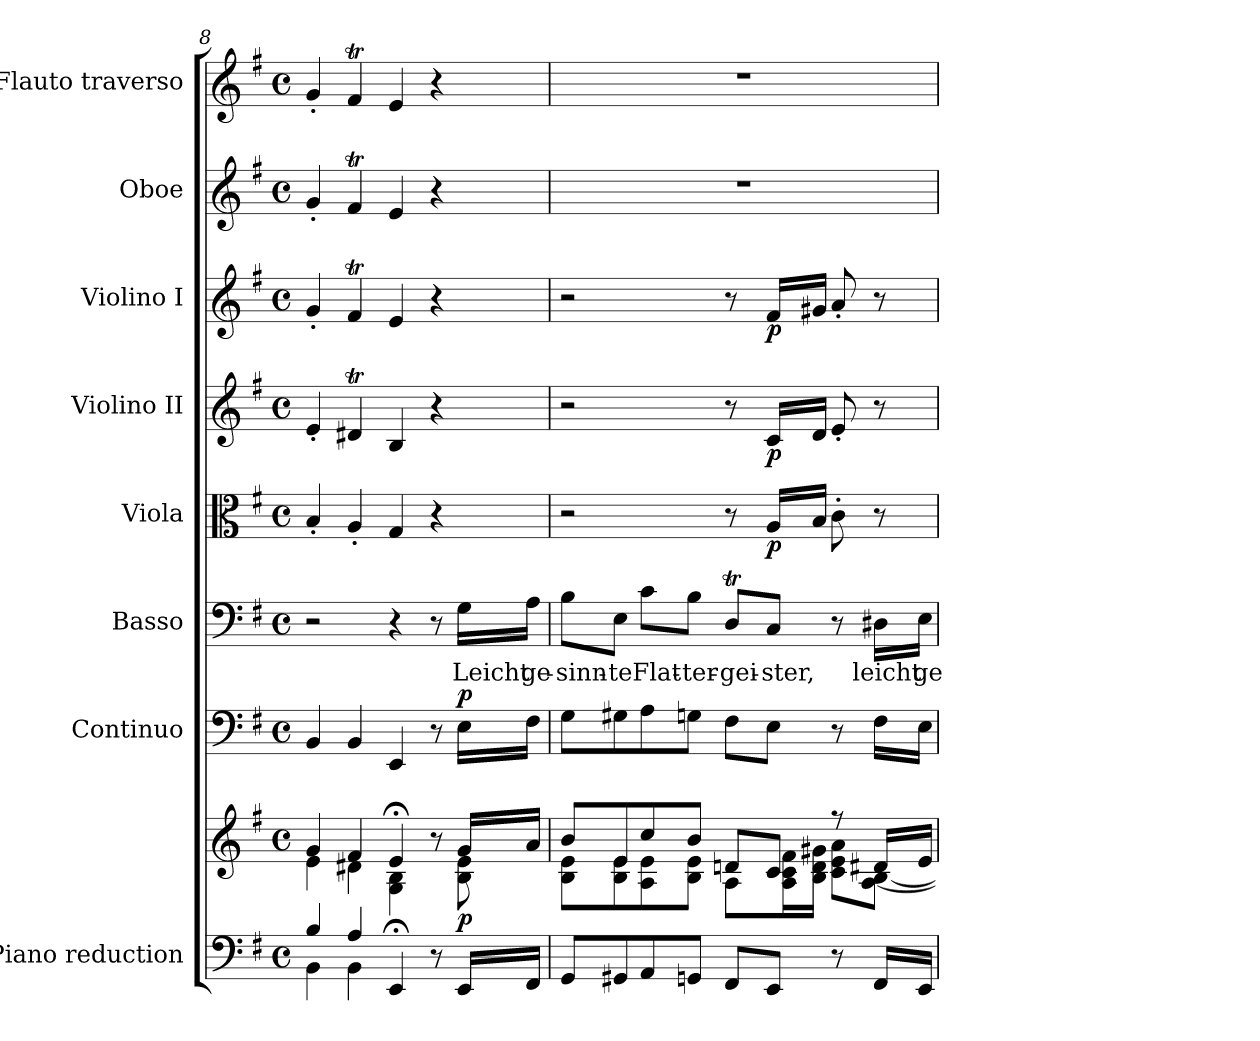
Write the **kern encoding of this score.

**kern	**kern	**dynam	**kern	**dynam	**kern	**text	**kern	**dynam	**kern	**dynam	**kern	**dynam	**kern	**kern
*part8	*part8	*part8	*part7	*part7	*part6	*part6	*part5	*part5	*part4	*part4	*part3	*part3	*part2	*part1
*staff9	*staff8	*staff8/9	*staff7	*staff7	*staff6	*staff6	*staff5	*staff5	*staff4	*staff4	*staff3	*staff3	*staff2	*staff1
*I"Piano reduction	*	*	*I"Continuo	*	*I"Basso	*	*I"Viola	*	*I"Violino II	*	*I"Violino I	*	*I"Oboe	*I"Flauto traverso
*I'Pno	*	*	*	*	*	*	*I'Vla	*	*I'Vln	*	*I'Vln	*	*I'Ob	*I'Fl
!!LO:PB:g=z
*clefF4	*clefG2	*	*clefF4	*	*clefF4	*	*clefC3	*	*clefG2	*	*clefG2	*	*clefG2	*clefG2
*k[f#]	*k[f#]	*	*k[f#]	*	*k[f#]	*	*k[f#]	*	*k[f#]	*	*k[f#]	*	*k[f#]	*k[f#]
*M4/4	*M4/4	*	*M4/4	*	*M4/4	*	*M4/4	*	*M4/4	*	*M4/4	*	*M4/4	*M4/4
*met(c)	*met(c)	*	*met(c)	*	*met(c)	*	*met(c)	*	*met(c)	*	*met(c)	*	*met(c)	*met(c)
=8	=8	=8	=8	=8	=8	=8	=8	=8	=8	=8	=8	=8	=8	=8
*^	*^	*	*	*	*	*	*	*	*	*	*	*	*	*
4B/	4BB\	4g/	4e\	.	4BB/	.	2r	.	4B'/	.	4e'/	.	4g'/	.	4g'/	4g'/
4A/	4BB\	4f#/	4d#X\	.	4BB/	.	.	.	4A'/	.	4d#Xt/	.	4f#t/	.	4f#t/	4f#t/
4EE;/	4ryy	4e;</	4G\ 4B\	.	4EE/	.	4r	.	4G/	.	4B/	.	4e/	.	4e/	4e/
8r	8ryy	8r	8ryy	.	8r	.	8r	.	4r	.	4r	.	4r	.	4r	4r
!	!	!	!	!LO:DY:b	!	!LO:DY:a	!	!LO:LY:b	!	!	!	!	!	!	!	!
16EE/LL	8ryy	16g/LL	8B\ 8e\	p	16E\LL	p	16G\LL	Leicht	.	.	.	.	.	.	.	.
!	!	!	!	!	!	!	!	!LO:LY:b	!	!	!	!	!	!	!	!
16FF#/JJ	.	16a/JJ	.	.	16F#\JJ	.	16A\JJ	ge-	.	.	.	.	.	.	.	.
*v	*v	*	*	*	*	*	*	*	*	*	*	*	*	*	*	*
=9	=9	=9	=9	=9	=9	=9	=9	=9	=9	=9	=9	=9	=9	=9	=9
!	!	!	!	!	!	!	!LO:LY:b	!	!	!	!	!	!	!	!
8GG/L	8b/L	8B\ 8e\L	.	8G\L	.	8B\L	-sinn-	2r	.	2r	.	2r	.	1r	1r
!	!	!	!	!	!	!	!LO:LY:b	!	!	!	!	!	!	!	!
8GG#X/	8e/	8B\ 8e\	.	8G#X\	.	8E\J	-te	.	.	.	.	.	.	.	.
!	!	!	!	!	!	!	!LO:LY:b	!	!	!	!	!	!	!	!
8AA/	8cc:/	8A\ 8e\	.	8A\	.	8c\L	Flat-	.	.	.	.	.	.	.	.
!	!	!	!	!	!	!	!LO:LY:b	!	!	!	!	!	!	!	!
8GGn/J	8b/J	8B\ 8e\J	.	8Gn\J	.	8B\J	-ter-	.	.	.	.	.	.	.	.
!	!	!	!	!	!	!	!LO:LY:b	!	!	!	!	!	!	!	!
8FF#/L	8dn/L	8A\L	.	8F#\L	.	8DT/L	-gei-	8r	.	8r	.	8r	.	.	.
!	!	!	!	!	!	!	!LO:LY:b	!	!LO:DY:b	!	!LO:DY:b	!	!LO:DY:b	!	!
8EE/J	8c/J	16A\ 16c\ 16f#\L	.	8E\J	.	8C/J	-ster,	16A/LL	p	16c/LL	p	16f#/LL	p	.	.
.	.	16B\ 16d\ 16g#X\JJ	.	.	.	.	.	16B/JJ	.	16d/JJ	.	16g#X/JJ	.	.	.
8r	8r	8c\ 8e\ 8a\L	.	8r	.	8r	.	8c'\	.	8e'/	.	8a'/	.	.	.
!	!	!	!	!	!	!	!LO:LY:b	!	!	!	!	!	!	!	!
16FF#/LL	16d#X/LL	[8A\ [8B\J	.	16F#\LL	.	16D#X\LL	leicht	8r	.	8r	.	8r	.	.	.
!	!	!	!	!	!	!	!LO:LY:b	!	!	!	!	!	!	!	!
16EE/JJ	16e/JJ	.	.	16E\JJ	.	16E\JJ	ge-	.	.	.	.	.	.	.	.
*	*v	*v	*	*	*	*	*	*	*	*	*	*	*	*	*
=	=	=	=	=	=	=	=	=	=	=	=	=	=	=
*-	*-	*-	*-	*-	*-	*-	*-	*-	*-	*-	*-	*-	*-	*-
